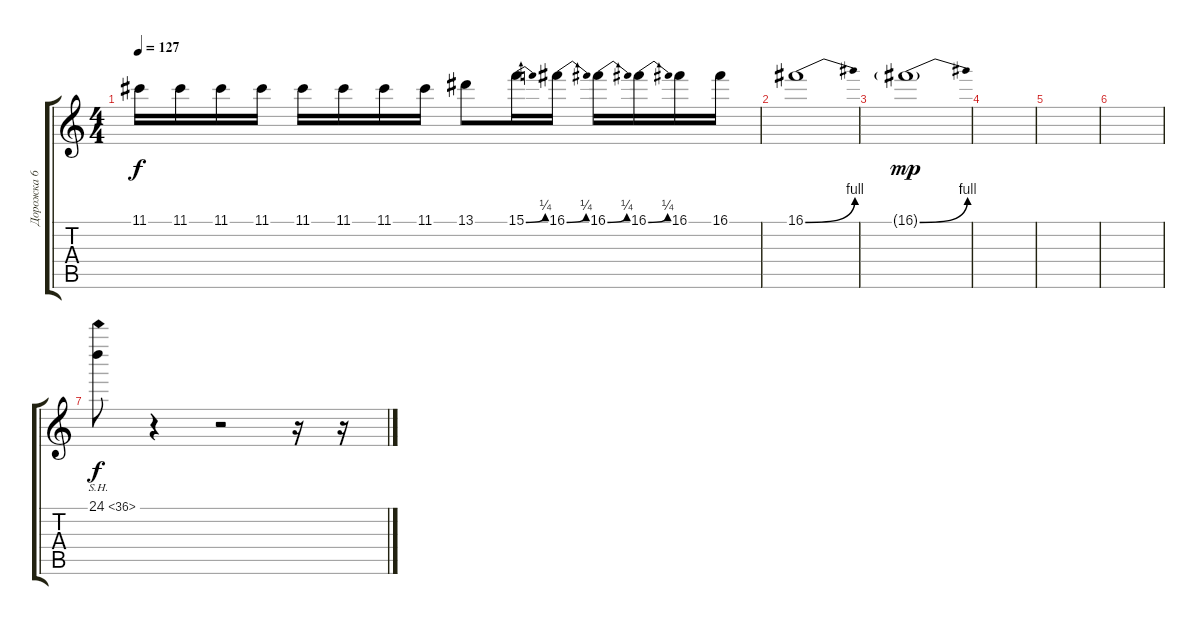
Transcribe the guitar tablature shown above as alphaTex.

\track ("Дорожка 6" "Дорожка 6") {instrument distortionguitar}
\staff {score tabs}
\tuning (D4 A3 F3 C3 G2 D2) {hide}
\ts (4 4)
\tempo 127
\clef g2
\ks c
11.1.16{dy f} 11.1.16 11.1.16 11.1.16 11.1.16 11.1.16 11.1.16 11.1.16 13.1.8 15.1{be (bend 0 0 60 1)}.16 16.1{be (bend 0 0 60 1)}.16 16.1{be (bend 0 0 60 1)}.16 16.1{be (bend 0 0 60 1)}.16 16.1.16 16.1.16 |
16.1{be (bend 0 0 60 4)}.1 |
16.1{be (bend 0 0 60 4) g}.1{dy mp} |
|
|
|
24.1{sh 12}.8{dy f} r.4 r.2 r.16 r.16
